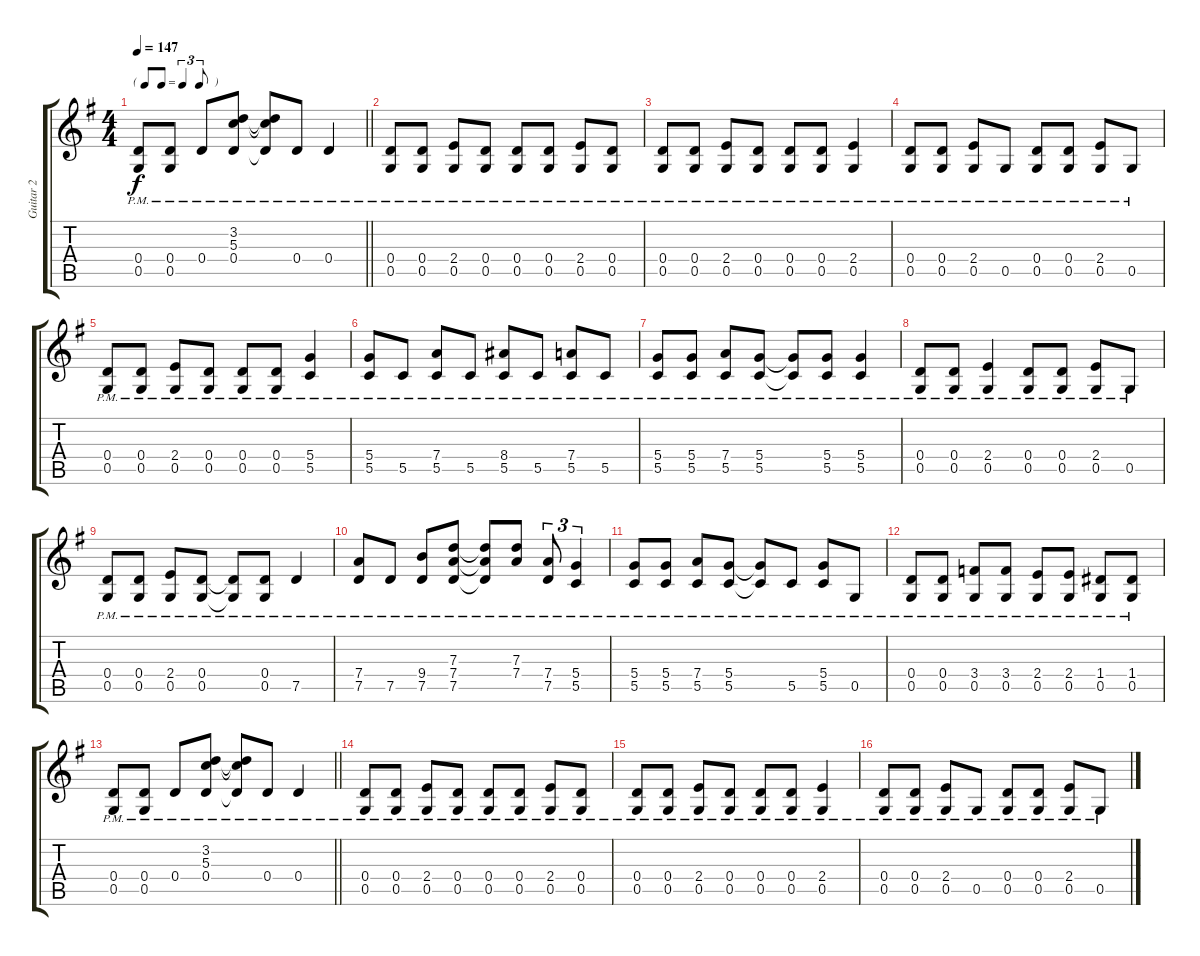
\track ("Guitar 2" "Guitar 2") {instrument overdrivenguitar}
\staff {score tabs}
\tuning (D4 B3 G3 D3 G2 D2) {hide}
\ts (4 4)
\tf triplet8th
\tempo 147
\clef g2
\barLineRight lightlight
\ks g
(0.4{pm} 0.5{pm}).8{dy f} (0.4{pm} 0.5{pm}).8 0.4{pm}.8 (3.2{pm} 5.3{pm} 0.4{pm}).8 (3.2{pm t} 5.3{pm t} 0.4{pm t}).8 0.4{pm}.8 0.4{pm}.4 |
(0.4{pm} 0.5{pm}).8 (0.4{pm} 0.5{pm}).8 (2.4{pm} 0.5{pm}).8 (0.4{pm} 0.5{pm}).8 (0.4{pm} 0.5{pm}).8 (0.4{pm} 0.5{pm}).8 (2.4{pm} 0.5{pm}).8 (0.4{pm} 0.5{pm}).8 |
(0.4{pm} 0.5{pm}).8 (0.4{pm} 0.5{pm}).8 (2.4{pm} 0.5{pm}).8 (0.4{pm} 0.5{pm}).8 (0.4{pm} 0.5{pm}).8 (0.4{pm} 0.5{pm}).8 (2.4{pm} 0.5{pm}).4 |
(0.4{pm} 0.5{pm}).8 (0.4{pm} 0.5{pm}).8 (2.4{pm} 0.5{pm}).8 0.5{pm}.8 (0.4{pm} 0.5{pm}).8 (0.4{pm} 0.5{pm}).8 (2.4{pm} 0.5{pm}).8 0.5{pm}.8 |
(0.4{pm} 0.5{pm}).8 (0.4{pm} 0.5{pm}).8 (2.4{pm} 0.5{pm}).8 (0.4{pm} 0.5{pm}).8 (0.4{pm} 0.5{pm}).8 (0.4{pm} 0.5{pm}).8 (5.4{pm} 5.5{pm}).4 |
(5.4{pm} 5.5{pm}).8 5.5{pm}.8 (7.4{pm} 5.5{pm}).8 5.5{pm}.8 (8.4{pm} 5.5{pm}).8 5.5{pm}.8 (7.4{pm} 5.5{pm}).8 5.5{pm}.8 |
(5.4{pm} 5.5{pm}).8 (5.4{pm} 5.5{pm}).8 (7.4{pm} 5.5{pm}).8 (5.4{pm} 5.5{pm}).8 (5.4{pm t} 5.5{pm t}).8 (5.4{pm} 5.5{pm}).8 (5.4{pm} 5.5{pm}).4 |
(0.4{pm} 0.5{pm}).8 (0.4{pm} 0.5{pm}).8 (2.4{pm} 0.5{pm}).4 (0.4{pm} 0.5{pm}).8 (0.4{pm} 0.5{pm}).8 (2.4{pm} 0.5{pm}).8 0.5{pm}.8 |
(0.4{pm} 0.5{pm}).8 (0.4{pm} 0.5{pm}).8 (2.4{pm} 0.5{pm}).8 (0.4{pm} 0.5{pm}).8 (0.4{pm t} 0.5{pm t}).8 (0.4{pm} 0.5{pm}).8 7.5{pm}.4 |
(7.4{pm} 7.5{pm}).8 7.5{pm}.8 (9.4{pm} 7.5{pm}).8 (7.3{pm} 7.4{pm} 7.5{pm}).8 (7.3{pm t} 7.4{pm t} 7.5{pm t}).8 (7.3{pm} 7.4{pm}).8 (7.4{pm} 7.5{pm}).8{tu (3 2)} (5.4{pm} 5.5{pm}).4{tu (3 2)} |
(5.4{pm} 5.5{pm}).8 (5.4{pm} 5.5{pm}).8 (7.4{pm} 5.5{pm}).8 (5.4{pm} 5.5{pm}).8 (5.4{pm t} 5.5{pm t}).8 5.5{pm}.8 (5.4{pm} 5.5{pm}).8 0.5{pm}.8 |
(0.4{pm} 0.5{pm}).8 (0.4{pm} 0.5{pm}).8 (3.4{pm} 0.5{pm}).8 (3.4{pm} 0.5{pm}).8 (2.4{pm} 0.5{pm}).8 (2.4{pm} 0.5{pm}).8 (1.4{pm} 0.5{pm}).8 (1.4{pm} 0.5{pm}).8 |
\barLineRight lightlight
(0.4{pm} 0.5{pm}).8 (0.4{pm} 0.5{pm}).8 0.4{pm}.8 (3.2{pm} 5.3{pm} 0.4{pm}).8 (3.2{pm t} 5.3{pm t} 0.4{pm t}).8 0.4{pm}.8 0.4{pm}.4 |
(0.4{pm} 0.5{pm}).8 (0.4{pm} 0.5{pm}).8 (2.4{pm} 0.5{pm}).8 (0.4{pm} 0.5{pm}).8 (0.4{pm} 0.5{pm}).8 (0.4{pm} 0.5{pm}).8 (2.4{pm} 0.5{pm}).8 (0.4{pm} 0.5{pm}).8 |
(0.4{pm} 0.5{pm}).8 (0.4{pm} 0.5{pm}).8 (2.4{pm} 0.5{pm}).8 (0.4{pm} 0.5{pm}).8 (0.4{pm} 0.5{pm}).8 (0.4{pm} 0.5{pm}).8 (2.4{pm} 0.5{pm}).4 |
(0.4{pm} 0.5{pm}).8 (0.4{pm} 0.5{pm}).8 (2.4{pm} 0.5{pm}).8 0.5{pm}.8 (0.4{pm} 0.5{pm}).8 (0.4{pm} 0.5{pm}).8 (2.4{pm} 0.5{pm}).8 0.5{pm}.8
